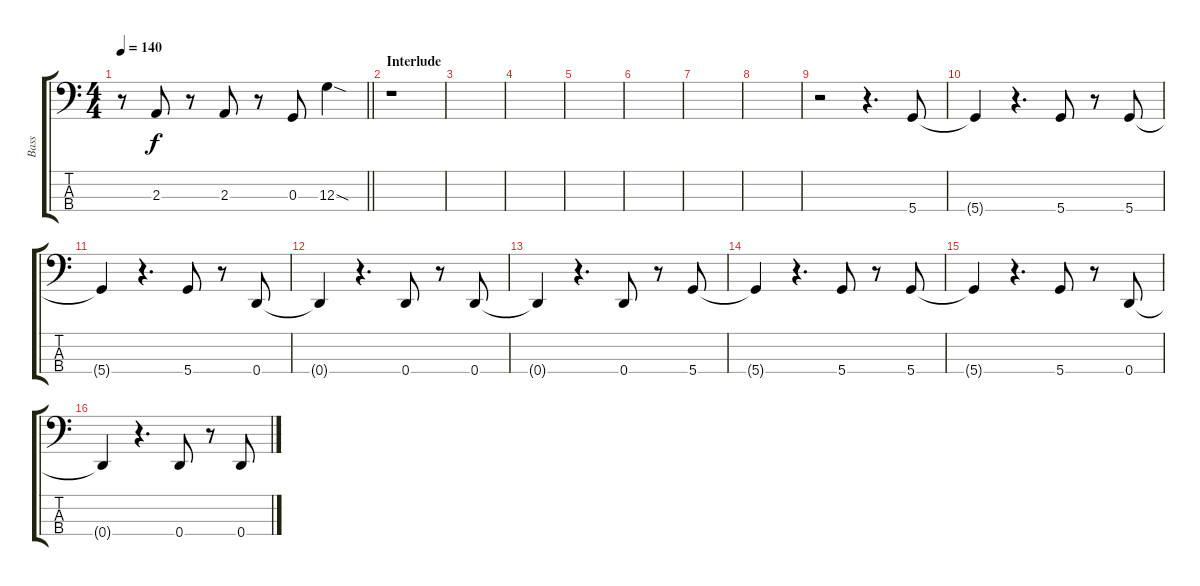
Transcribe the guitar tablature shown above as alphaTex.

\track ("Bass" "Bass") {instrument electricbasspick}
\staff {score tabs}
\tuning (F2 C2 G1 D1) {hide}
\ts (4 4)
\tempo 140
\clef f4
\barLineRight lightlight
\ks c
r.8{dy f} 2.3.8 r.8 2.3.8 r.8 0.3.8 12.3{sod}.4 |
\section ("" "Interlude")
r.1 |
|
|
|
|
|
|
r.2 r.4{d} 5.4.8 |
5.4{t}.4 r.4{d} 5.4.8 r.8 5.4.8 |
5.4{t}.4 r.4{d} 5.4.8 r.8 0.4.8 |
0.4{t}.4 r.4{d} 0.4.8 r.8 0.4.8 |
0.4{t}.4 r.4{d} 0.4.8 r.8 5.4.8 |
5.4{t}.4 r.4{d} 5.4.8 r.8 5.4.8 |
5.4{t}.4 r.4{d} 5.4.8 r.8 0.4.8 |
0.4{t}.4 r.4{d} 0.4.8 r.8 0.4.8
